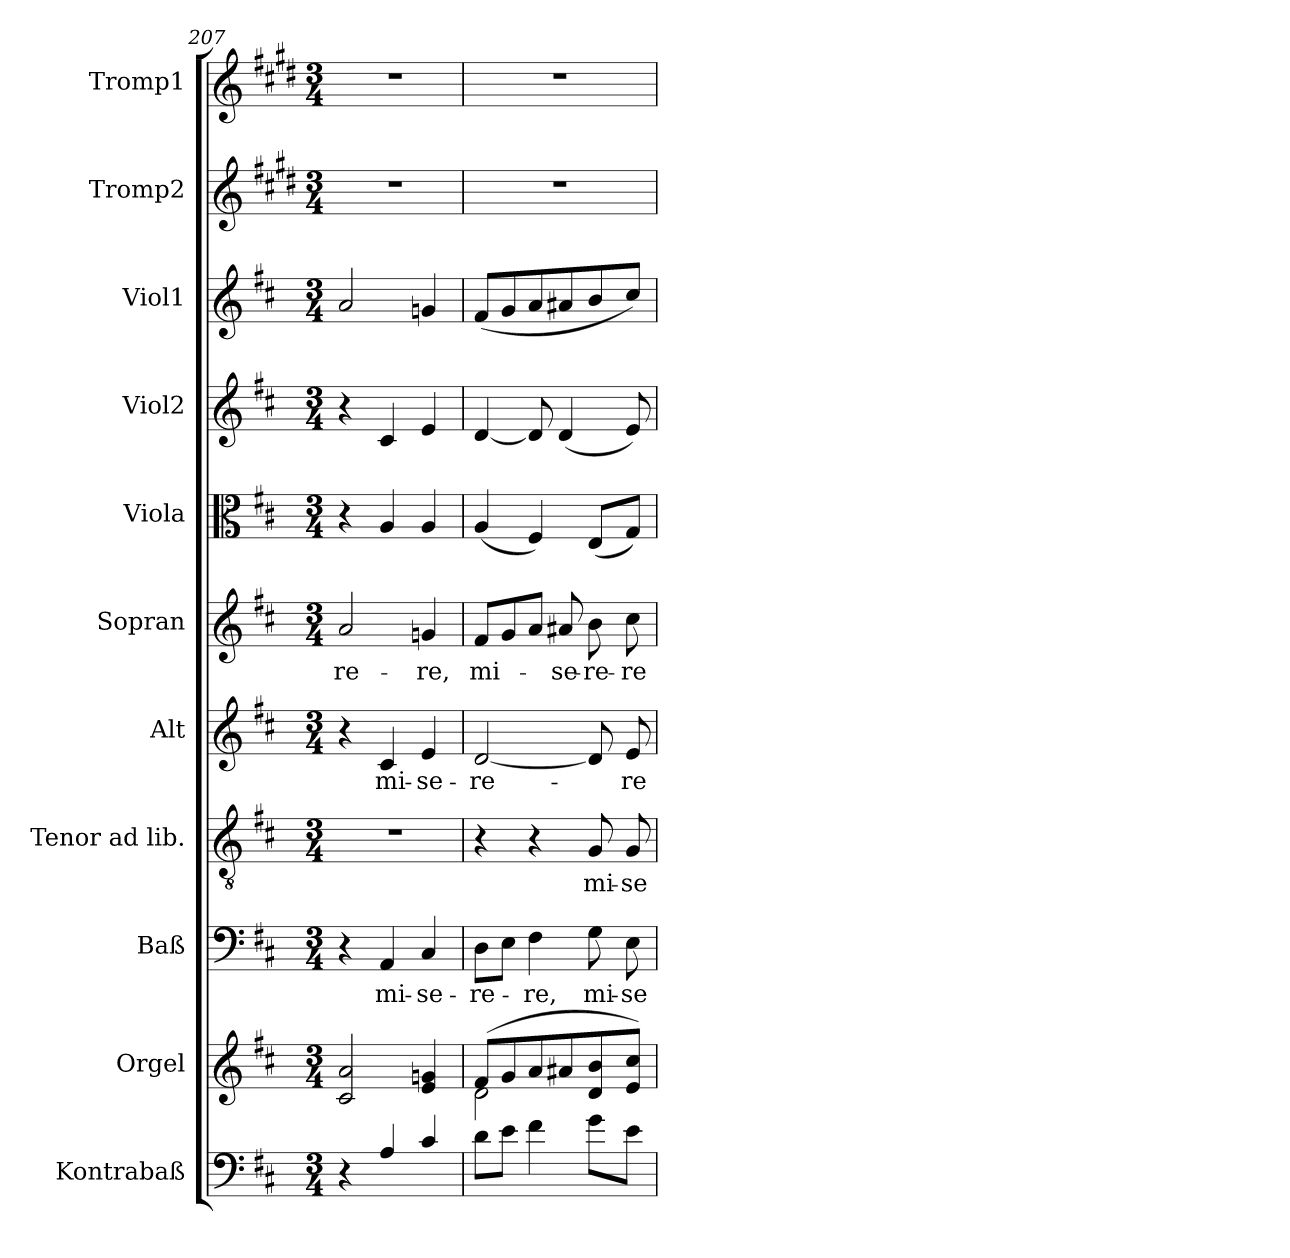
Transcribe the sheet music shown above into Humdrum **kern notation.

**kern	**kern	**kern	**text	**kern	**text	**kern	**text	**kern	**text	**kern	**kern	**kern	**kern	**kern
*part11	*part10	*part9	*part9	*part8	*part8	*part7	*part7	*part6	*part6	*part5	*part4	*part3	*part2	*part1
*staff11	*staff10	*staff9	*staff9	*staff8	*staff8	*staff7	*staff7	*staff6	*staff6	*staff5	*staff4	*staff3	*staff2	*staff1
*I"Kontrabaß	*I"Orgel	*I"Baß	*	*I"Tenor ad lib.	*	*I"Alt	*	*I"Sopran	*	*I"Viola	*I"Viol2	*I"Viol1	*I"Tromp2	*I"Tromp1
*	*	*	*	*	*	*	*	*	*	*I'Vla	*	*	*	*
*clefF4	*clefG2	*clefF4	*	*clefGv2	*	*clefG2	*	*clefG2	*	*clefC3	*clefG2	*clefG2	*clefG2	*clefG2
*ITrd7c12	*	*	*	*	*	*	*	*	*	*	*	*	*ITrd1c2	*ITrd1c2
*k[f#c#]	*k[f#c#]	*k[f#c#]	*	*k[f#c#]	*	*k[f#c#]	*	*k[f#c#]	*	*k[f#c#]	*k[f#c#]	*k[f#c#]	*k[f#c#]	*k[f#c#]
*D:	*D:	*D:	*	*D:	*	*D:	*	*D:	*	*D:	*D:	*D:	*D:	*D:
*M3/4	*M3/4	*M3/4	*	*M3/4	*	*M3/4	*	*M3/4	*	*M3/4	*M3/4	*M3/4	*M3/4	*M3/4
=207	=207	=207	=207	=207	=207	=207	=207	=207	=207	=207	=207	=207	=207	=207
!	!	!	!	!	!	!	!	!	!LO:LY:b	!	!	!	!	!
4r	2c#/ 2a/	4r	.	2.r	.	4r	.	2a/	-re-	4r	4r	2a/	2.r	2.r
!	!	!	!LO:LY:b	!	!	!	!LO:LY:b	!	!	!	!	!	!	!
4AA/	.	4AA/	mi-	.	.	4c#/	mi-	.	.	4A/	4c#/	.	.	.
!	!	!	!LO:LY:b	!	!	!	!LO:LY:b	!	!LO:LY:b	!	!	!	!	!
4C#/	4e/ 4gn/	4C#/	-se-	.	.	4e/	-se-	4gn/	-re,	4A/	4e/	4gn/	.	.
=208	=208	=208	=208	=208	=208	=208	=208	=208	=208	=208	=208	=208	=208	=208
*	*^	*	*	*	*	*	*	*	*	*	*	*	*	*
!	!	!	!	!LO:LY:b	!	!	!	!LO:LY:b	!	!LO:LY:b	!	!	!	!	!
8D\L	(>8f#/L	2d\	8D\L	-re-	4r	.	[2d/	-re-	8f#/L	mi-	(<4A/	[4d/	(<8f#/L	2.r	2.r
8E\J	8g/	.	8E\J	.	.	.	.	.	8g/	.	.	.	8g/	.	.
!	!	!	!	!LO:LY:b	!	!	!	!	!	!	!	!	!	!	!
4F#\	8a/	.	4F#\	-re,	4r	.	.	.	8a/J	.	4F#/)	8d/]	8a/	.	.
!	!	!	!	!	!	!	!	!	!	!LO:LY:b	!	!	!	!	!
.	8a#X/	.	.	.	.	.	.	.	8a#X/	-se-	.	(<4d/	8a#X/	.	.
!	!	!	!	!LO:LY:b	!	!LO:LY:b	!	!	!	!LO:LY:b	!	!	!	!	!
8G\L	8d/ 8b/	4ryy	8G\	mi-	8G/	mi-	8d/]	.	8b\	-re-	(<8E/L	.	8b/	.	.
!	!	!	!	!LO:LY:b	!	!LO:LY:b	!	!LO:LY:b	!	!LO:LY:b	!	!	!	!	!
8E\J	8e/ 8cc#/J)	.	8E\	-se-	8G/	-se-	8e/	-re-	8cc#\	-re	8G/J)	8e/)	8cc#/J)	.	.
*	*v	*v	*	*	*	*	*	*	*	*	*	*	*	*	*
=	=	=	=	=	=	=	=	=	=	=	=	=	=	=
*-	*-	*-	*-	*-	*-	*-	*-	*-	*-	*-	*-	*-	*-	*-
